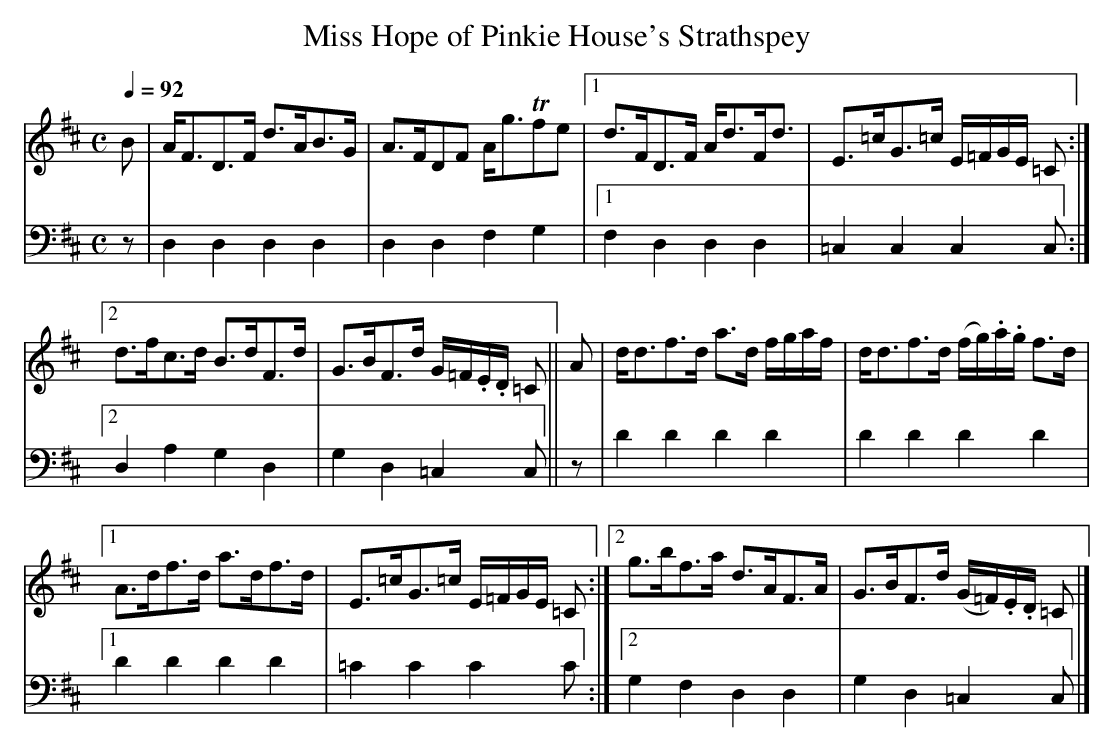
X:1
T:Miss Hope of Pinkie House's Strathspey
M:C
L:1/8
Q:1/4=92
V:1
V:2 bass
K:D
V:1  B|A<FD>F d>AB>G| A>FDF    A<gTfe          |[1 d>FD>F A<dF<d      | E>=cG>=c E/=F/G/E/    =C :|
V:2  z|D,2D,2 D,2D,2| D,2D,2   F,2 G,2         |[1 F,2D,2 D,2D,2      |=C,2 C,2  C,2           C,:|
V:1 [2 d>fc>d B>dF>d| G>BF>d   G/=F/.E/.D/ =C || A|d<df>d a>d f/g/a/f/| d<df>d  (f/g/).a/.g/   f>d|
V:2 [2 D,2A,2 G,2D,2| G,2D,2  =C,2          C,|| z|D2 D2  D2  D2      | D2 D2    D2            D2 |
V:1 [1 A>df>d a>df>d| E>=cG>=c E/=F/G/E/   =C :|[2 g>bf>a d>AF>A      | G>BF>d  (G/=F/).E/.D/ =C |]
V:2 [1 D2 D2  D2 D2 |=C2  C2   C2           C :|[2 G,2F,2 D,2D,2      | G,2D,2  =C,2           C,|]
